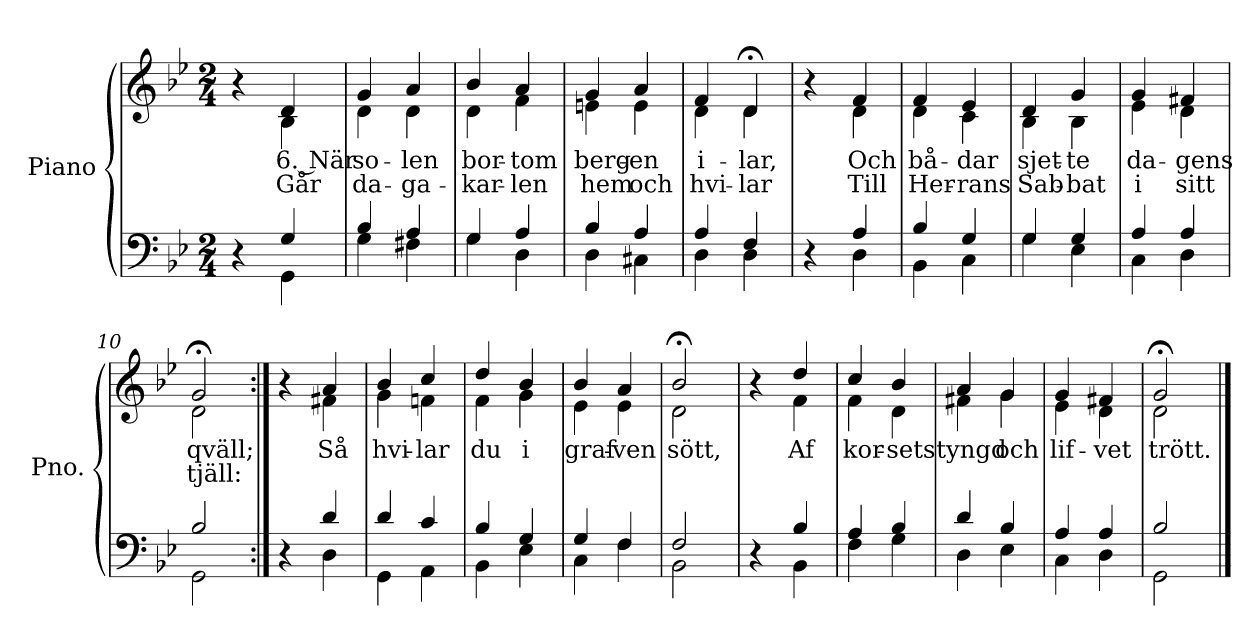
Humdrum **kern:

**kern	**kern	**text	**text
*part1	*part1	*part1	*part1
*staff2	*staff1	*staff1	*staff1
*I"Piano	*	*	*
*I'Pno.	*	*	*
*clefF4	*clefG2	*	*
*k[b-e-]	*k[b-e-]	*	*
*M2/4	*M2/4	*	*
=1	=1	=1	=1
*^	*^	*	*
4r	4ryy	4r	4ryy	.	.
*	*	*MM110	*	*	*
!	!	!	!	!LO:LY:b	!LO:LY:b
4G/	4GG\	4d/	4B-\	6. När	Går
=2	=2	=2	=2	=2	=2
!	!	!	!	!LO:LY:b	!LO:LY:b
4B-/	4G\	4g/	4d\	so-	da-
!	!	!	!	!LO:LY:b	!LO:LY:b
4A/	4F#X\	4a/	4d\	-len	-ga-
=3	=3	=3	=3	=3	=3
!	!	!	!	!LO:LY:b	!LO:LY:b
4G/	4G\	4b-/	4d\	bor-	-kar-
!	!	!	!	!LO:LY:b	!LO:LY:b
4A/	4D\	4a/	4f\	-tom	len
=4	=4	=4	=4	=4	=4
!	!	!	!	!LO:LY:b	!LO:LY:b
4B-/	4D\	4g/	4en\	berg-	hem
!	!	!	!	!LO:LY:b	!LO:LY:b
4A/	4C#X\	4a/	4e\	-en	och
=5	=5	=5	=5	=5	=5
!	!	!	!	!LO:LY:b	!LO:LY:b
4A/	4D\	4f/	4d\	i-	hvi-
!	!	!	!	!LO:LY:b	!LO:LY:b
4F/	4D\	4d;</	4d\	-lar,	-lar
=6	=6	=6	=6	=6	=6
4r	4ryy	4r	4ryy	.	.
!	!	!	!	!LO:LY:b	!LO:LY:b
4A/	4D\	4f/	4d\	Och	Till
=7	=7	=7	=7	=7	=7
!	!	!	!	!LO:LY:b	!LO:LY:b
4B-/	4BB-\	4f/	4d\	bå-	Her-
!	!	!	!	!LO:LY:b	!LO:LY:b
4G/	4C\	4e-/	4c\	-dar	-rans
!!LO:LB:g=z	!!
=8	=8	=8	=8	=8	=8
!	!	!	!	!LO:LY:b	!LO:LY:b
4G/	4G\	4d/	4B-\	sjet-	Sab-
!	!	!	!	!LO:LY:b	!LO:LY:b
4G/	4E-\	4g/	4B-\	-te	-bat
=9	=9	=9	=9	=9	=9
!	!	!	!	!LO:LY:b	!LO:LY:b
4A/	4C\	4g/	4e-\	da-	i
!	!	!	!	!LO:LY:b	!LO:LY:b
4A/	4D\	4f#X/	4d\	-gens	sitt
=10	=10	=10	=10	=10	=10
!	!	!	!	!LO:LY:b	!LO:LY:b
2B-/	2GG\	2g;</	2d\	qväll;	tjäll:
=11:|!	=11:|!	=11:|!	=11:|!	=11:|!	=11:|!
4r	4ryy	4r	4ryy	.	.
!	!	!	!	!LO:LY:b	!
4d/	4D\	4a/	4f#X\	Så	.
=12	=12	=12	=12	=12	=12
!	!	!	!	!LO:LY:b	!
4d/	4GG\	4b-/	4g\	hvi-	.
!	!	!	!	!LO:LY:b	!
4c/	4AA\	4cc/	4fn\	-lar	.
=13	=13	=13	=13	=13	=13
!	!	!	!	!LO:LY:b	!
4B-/	4BB-\	4dd/	4f\	du	.
!	!	!	!	!LO:LY:b	!
4G/	4E-\	4b-/	4g\	i	.
!!LO:LB:g=z	!!
=14	=14	=14	=14	=14	=14
!	!	!	!	!LO:LY:b	!
4G/	4C\	4b-/	4e-\	graf-	.
!	!	!	!	!LO:LY:b	!
4F/	4F\	4a/	4e-\	-ven	.
=15	=15	=15	=15	=15	=15
!	!	!	!	!LO:LY:b	!
2F/	2BB-\	2b-;</	2d\	sött,	.
=16	=16	=16	=16	=16	=16
4r	4ryy	4r	4ryy	.	.
!	!	!	!	!LO:LY:b	!
4B-/	4BB-\	4dd/	4f\	Af	.
=17	=17	=17	=17	=17	=17
!	!	!	!	!LO:LY:b	!
4A/	4F\	4cc/	4f\	kor-	.
!	!	!	!	!LO:LY:b	!
4B-/	4G\	4b-/	4d\	-sets	.
=18	=18	=18	=18	=18	=18
!	!	!	!	!LO:LY:b	!
4d/	4D\	4a/	4f#X\	tyngd	.
!	!	!	!	!LO:LY:b	!
4B-/	4E-\	4g/	4g\	och	.
=19	=19	=19	=19	=19	=19
!	!	!	!	!LO:LY:b	!
4A/	4C\	4g/	4e-\	lif-	.
!	!	!	!	!LO:LY:b	!
4A/	4D\	4f#X/	4d\	-vet	.
=20	=20	=20	=20	=20	=20
!	!	!	!	!LO:LY:b	!
2B-/	2GG\	2g;</	2d\	trött.	.
*v	*v	*	*	*	*
*	*v	*v	*	*
==	==	==	==
*-	*-	*-	*-
